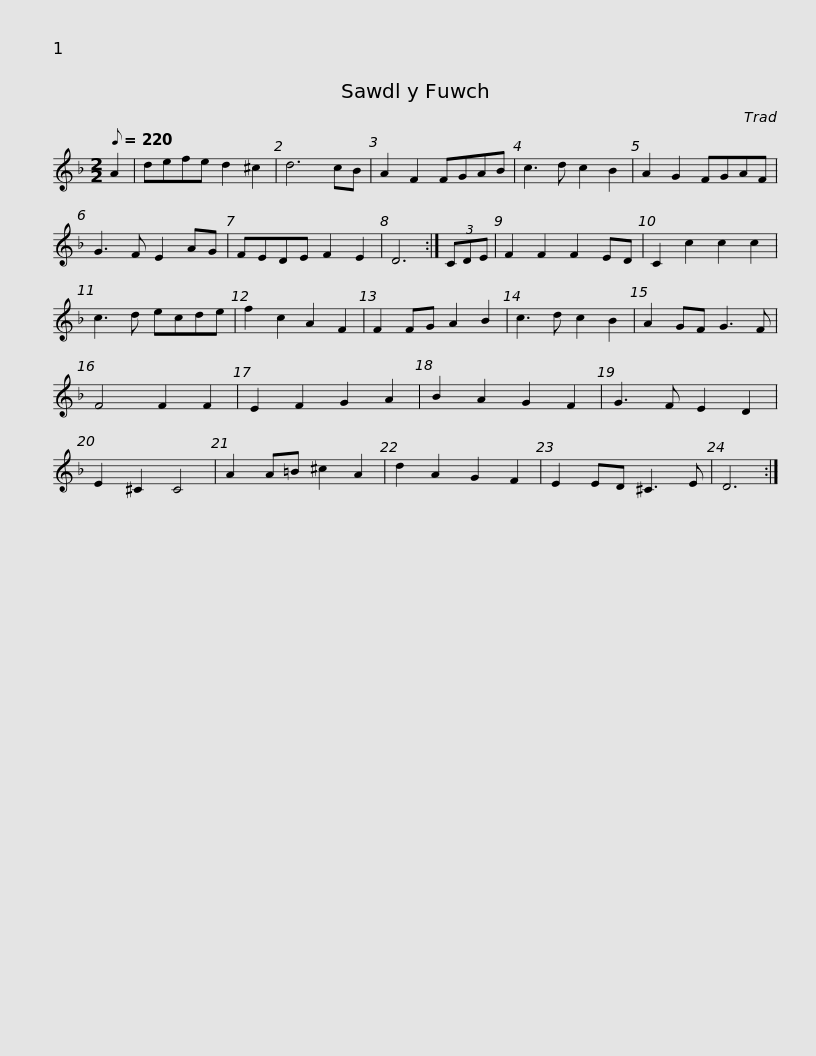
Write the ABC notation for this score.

X:1
L:1/8
Q:1/8=220
M:2/2
I:linebreak $
K:Dmin
V:1 treble
V:1
 A2 | defe d2 ^c2 | d6 cB | A2 F2 FGAB | c3 d c2 B2 | %5
 A2 G2 FGAF | G3 F E2 AG | FEDE F2 E2 | D6 :|$ (3CDE | %10
 F2 F2 F2 ED | C2 c2 c2 c2 | c3 d ecde | f2 c2 A2 F2 | F2 FG A2 B2 | %15
 c3 d c2 B2 | A2 GF G3 F | F4 F2 F2 |$ E2 F2 G2 A2 | B2 A2 G2 F2 | %20
 G3 F E2 D2 | E2 ^C2 C4 | A2 A=B ^c2 A2 | d2 A2 G2 F2 | E2 ED ^C3 E | %25
 D6 :| %26
